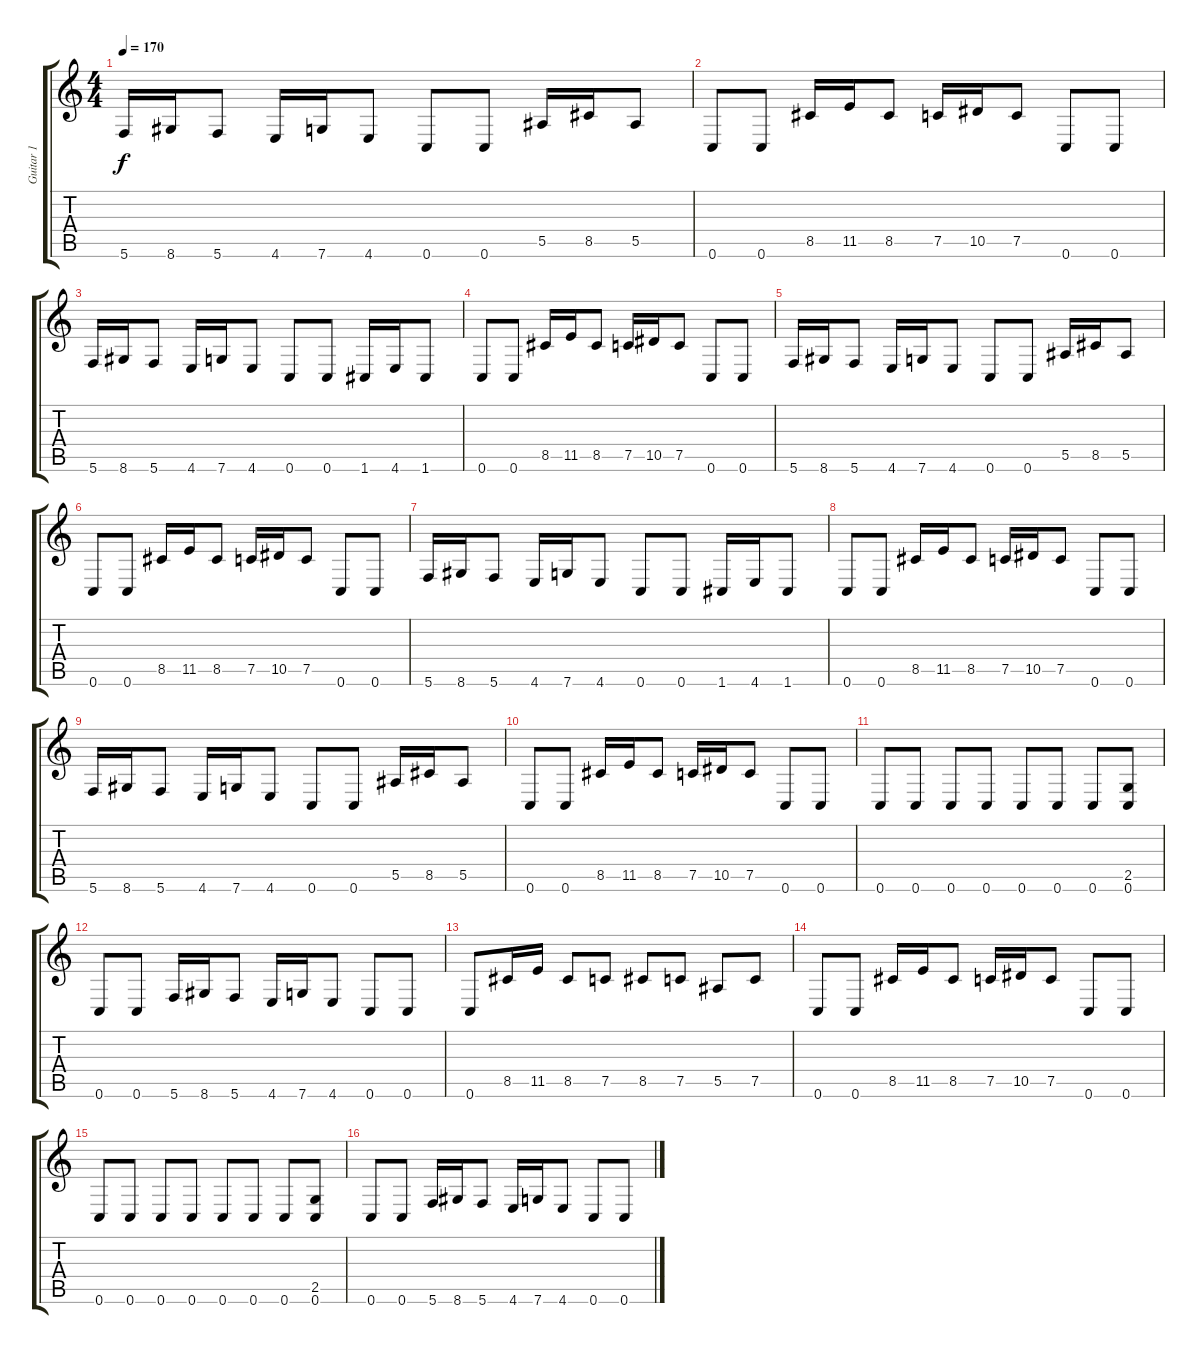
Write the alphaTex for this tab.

\track ("Guitar 1" "Guitar 1") {instrument overdrivenguitar}
\staff {score tabs}
\tuning (C4 G3 Eb3 Bb2 F2 C2) {hide}
\ts (4 4)
\tempo 170
\clef g2
\ks c
5.6.16{dy f} 8.6.16 5.6.8 4.6.16 7.6.16 4.6.8 0.6.8 0.6.8 5.5.16 8.5.16 5.5.8 |
0.6.8 0.6.8 8.5.16 11.5.16 8.5.8 7.5.16 10.5.16 7.5.8 0.6.8 0.6.8 |
5.6.16 8.6.16 5.6.8 4.6.16 7.6.16 4.6.8 0.6.8 0.6.8 1.6.16 4.6.16 1.6.8 |
0.6.8 0.6.8 8.5.16 11.5.16 8.5.8 7.5.16 10.5.16 7.5.8 0.6.8 0.6.8 |
5.6.16 8.6.16 5.6.8 4.6.16 7.6.16 4.6.8 0.6.8 0.6.8 5.5.16 8.5.16 5.5.8 |
0.6.8 0.6.8 8.5.16 11.5.16 8.5.8 7.5.16 10.5.16 7.5.8 0.6.8 0.6.8 |
5.6.16 8.6.16 5.6.8 4.6.16 7.6.16 4.6.8 0.6.8 0.6.8 1.6.16 4.6.16 1.6.8 |
0.6.8 0.6.8 8.5.16 11.5.16 8.5.8 7.5.16 10.5.16 7.5.8 0.6.8 0.6.8 |
5.6.16 8.6.16 5.6.8 4.6.16 7.6.16 4.6.8 0.6.8 0.6.8 5.5.16 8.5.16 5.5.8 |
0.6.8 0.6.8 8.5.16 11.5.16 8.5.8 7.5.16 10.5.16 7.5.8 0.6.8 0.6.8 |
0.6.8 0.6.8 0.6.8 0.6.8 0.6.8 0.6.8 0.6.8 (2.5 0.6).8 |
0.6.8 0.6.8 5.6.16 8.6.16 5.6.8 4.6.16 7.6.16 4.6.8 0.6.8 0.6.8 |
0.6.8 8.5.16 11.5.16 8.5.8 7.5.8 8.5.8 7.5.8 5.5.8 7.5.8 |
0.6.8 0.6.8 8.5.16 11.5.16 8.5.8 7.5.16 10.5.16 7.5.8 0.6.8 0.6.8 |
0.6.8 0.6.8 0.6.8 0.6.8 0.6.8 0.6.8 0.6.8 (2.5 0.6).8 |
0.6.8 0.6.8 5.6.16 8.6.16 5.6.8 4.6.16 7.6.16 4.6.8 0.6.8 0.6.8
